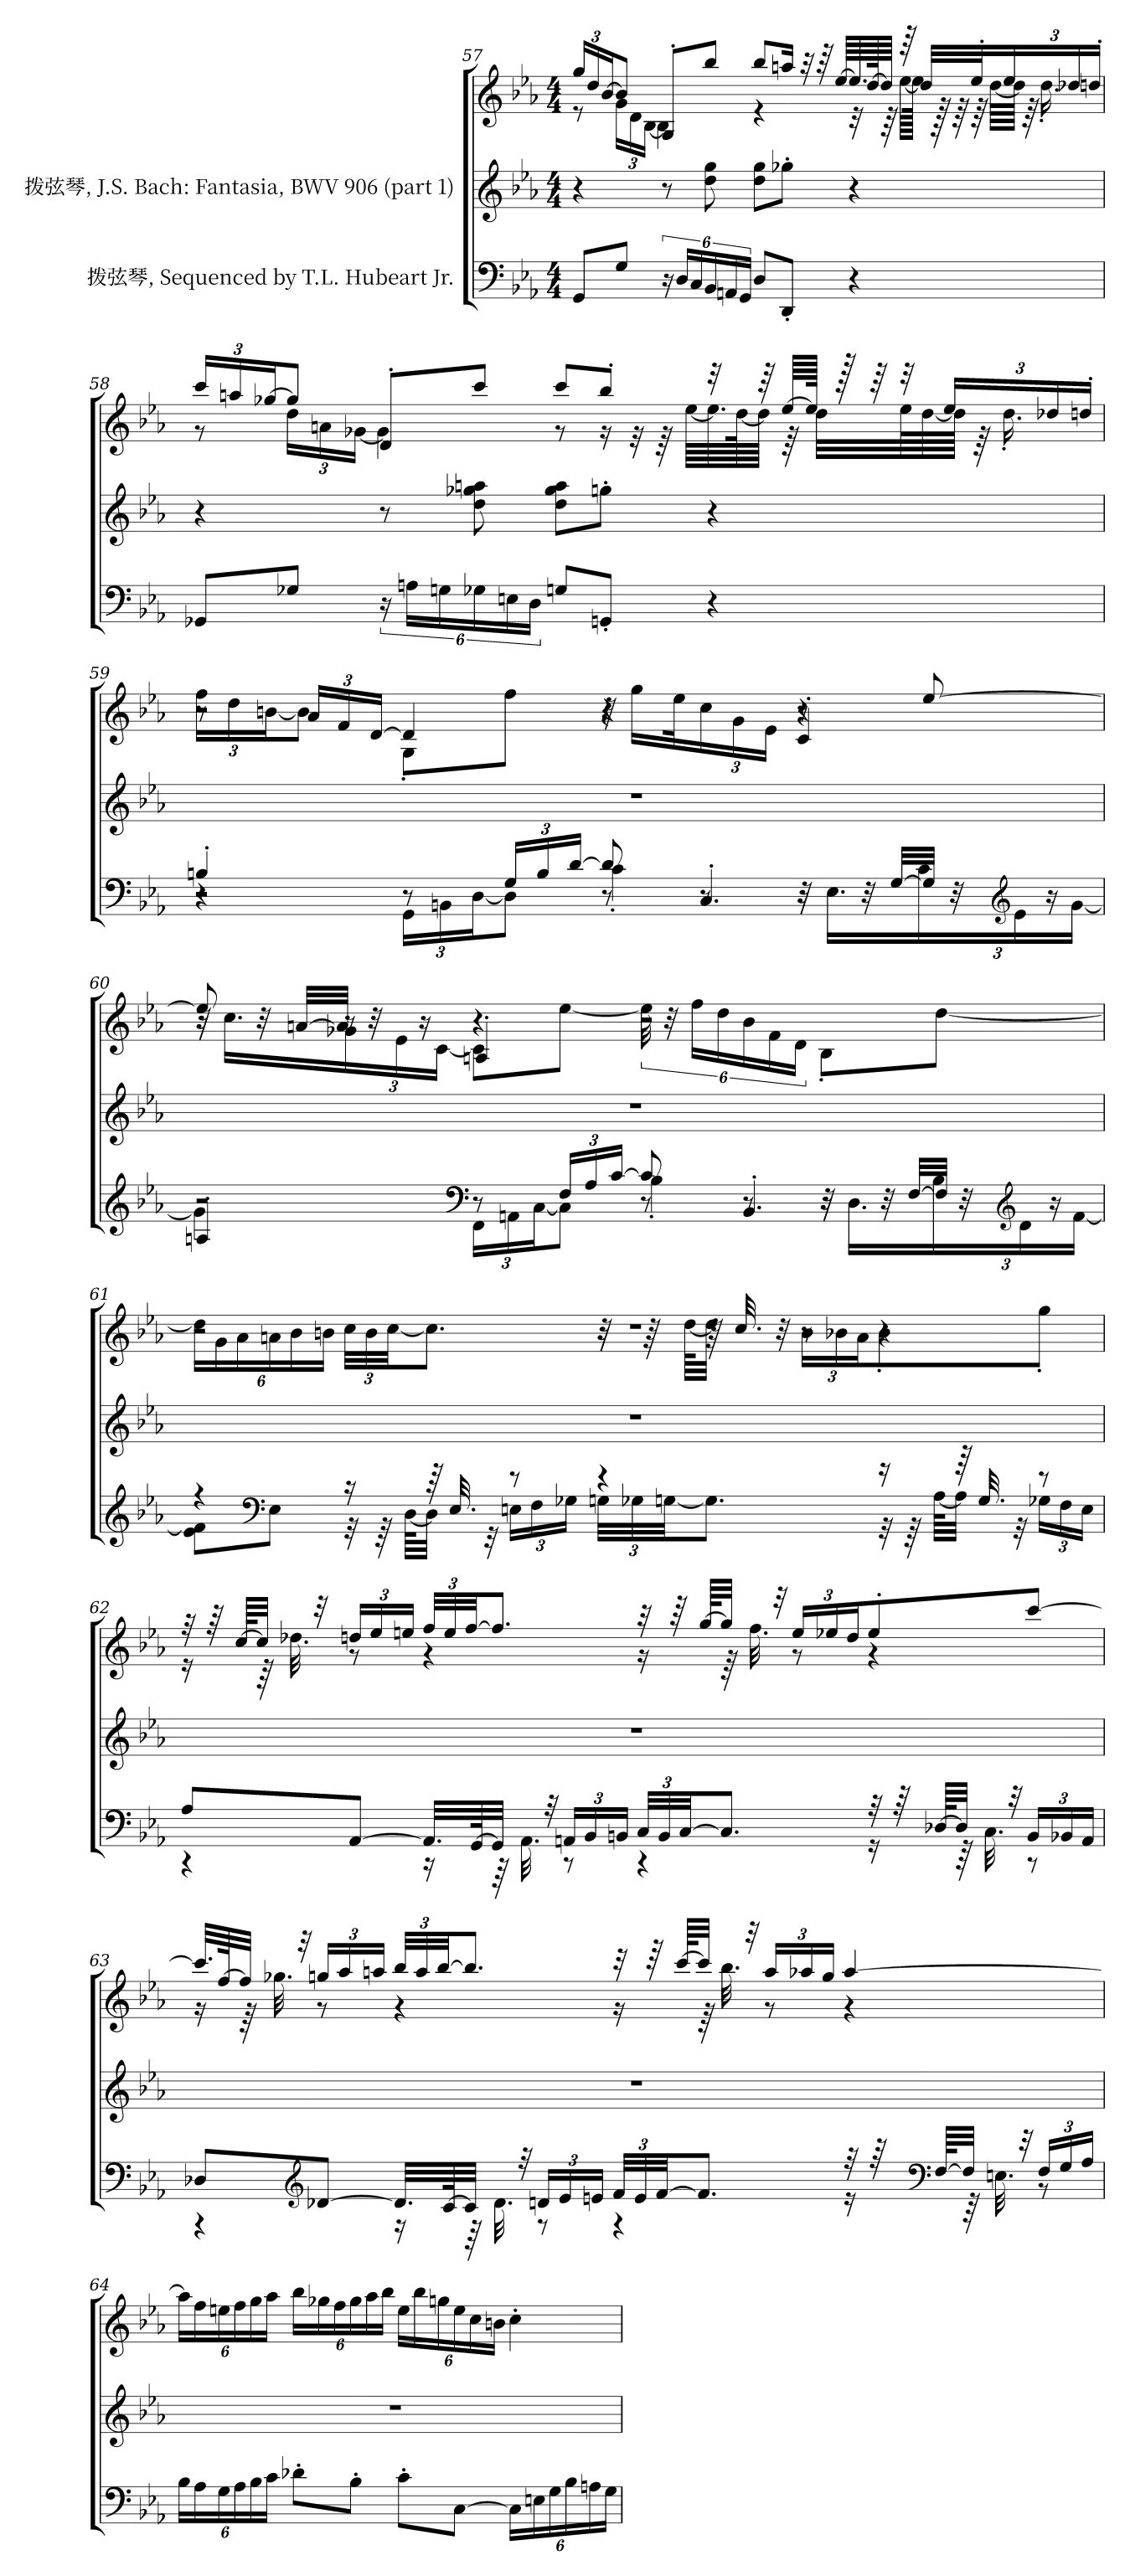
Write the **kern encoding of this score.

**kern	**kern	**kern
*part2	*part1	*part1
*staff3	*staff2	*staff1
*I"拨弦琴, Sequenced by T.L. Hubeart Jr.	*I"拨弦琴, J.S. Bach: Fantasia, BWV 906 (part 1)	*
!!LO:PB:g=z
*clefF4	*clefG2	*clefG2
*k[b-e-a-]	*k[b-e-a-]	*k[b-e-a-]
*M4/4	*M4/4	*M4/4
*	*	*Xbrackettup
=57	=57	=57
*	*	*^
8GG/L	4r	24gg/LL	8r
.	.	24dd/	.
.	.	[24b-/J	.
8G/J	.	8b-/J]	24g\LL
.	.	.	24d\
.	.	.	[24B-\JJ
24r	8r	8G'/L	4B-\]
24D/LL	.	.	.
24C/	.	.	.
*Xbrackettup	*	*	*
24BB-/	8dd\ 8gg\	8bb-/J	.
24AAn/	.	.	.
24GG/JJ	.	.	.
8D/L	8dd\ 8gg\L	8bb-/L	4r
8DD'/J	8gg-X'\J	16aan/Jk	.
.	.	32r	.
.	.	64r	.
.	.	[64ee-/LLLL	.
4r	4r	64.ee-/]	32r
.	.	[128dd/K	.
.	.	64dd/JJJJ]	64r
.	.	64r	[64ee-\LLLL
.	.	32dd/LLL	128ee-\JJJJk]
.	.	.	128r
.	.	.	64r
.	.	32ee-'/J	64r
.	.	.	[64dd\LLLL
.	.	24ee-/	64dd\JJJJ]
.	.	.	64r
.	.	.	16.dd'\
.	.	24dd-X/	.
.	.	24ddn'/JJ	.
!!LO:LB:g=z	!!
=58	=58	=58	=58
8GG-X/L	4r	24ccc/LL	8r
.	.	24aan/	.
.	.	[24gg-X/J	.
8G-X/J	.	8gg-/J]	24dd\LL
.	.	.	24an\
.	.	.	[24g-X\JJ
*brackettup	*	*	*
24r	8r	8d'/L	4g-\]
24An\LL	.	.	.
24Gn\	.	.	.
*Xbrackettup	*	*	*
24G-X\	8dd\ 8gg-X\ 8aan\	8ccc/J	.
24En\	.	.	.
24D\JJ	.	.	.
8Gn/L	8dd\ 8gg-\ 8aa\L	8ccc/L	8r
8GGn'/J	8ggn'\J	8bb-'/J	16r
.	.	.	32r
.	.	.	64r
.	.	.	[64ee-\LLLL
4r	4r	32r	64.ee-\]
.	.	.	[128dd\K
.	.	64r	64dd\JJJJ]
.	.	[64ee-/LLLL	64r
.	.	128ee-/JJJJk]	32dd\LLL
.	.	128r	.
.	.	64r	.
.	.	32r	64ee-\L
.	.	.	[64dd\
.	.	24ee-/LL	64dd\JJJJ]
.	.	.	64r
.	.	.	16.dd'\
.	.	24dd-X/	.
.	.	24ddn'/JJ	.
!!LO:LB:g=z
=59	=59	=59	=59
*^	*	*	*^
*	*^	*	*	*	*
4Bn'/	4r	2r	1r	2r	24ff\LL	8r
.	.	.	.	.	24dd\	.
.	.	.	.	.	[24bn\J	.
.	.	.	.	.	8b\J]	24a-/LL
.	.	.	.	.	.	24f/
.	.	.	.	.	.	[24d/JJ
8r	24GG\LL	.	.	.	8G'\L	4d/]
.	24BBn\	.	.	.	.	.
.	[24D\J	.	.	.	.	.
24G/LL	8D\J]	.	.	.	8ff\J	.
24B/	.	.	.	.	.	.
[24d/JJ	.	.	.	.	.	.
8d/]	4c'\	8r	.	4r	32r	4r
.	.	.	.	.	16gg\LL	.
.	.	.	.	.	32ee-\K	.
8r	.	4.C'/	.	.	24cc\	.
.	.	.	.	.	24g\	.
.	.	.	.	.	24e-\JJ	.
16r	32r	.	.	8r	4r	4c'/
.	16.E-\LL	.	.	.	.	.
32r	.	.	.	.	.	.
[32G/LLL	.	.	.	.	.	.
32G/JJJ]	24c\	.	.	[8ee-/	.	.
32r	.	.	.	.	.	.
*clefG2	*	*	*	*	*	*
.	24e-\	.	.	.	.	.
16r	.	.	.	.	.	.
.	[24g\JJ	.	.	.	.	.
!!LO:LB:g=z	!!	!!
=60	=60	=60	=60	=60	=60	=60
4An'/	4g\]	2r	1r	8ee-/]	32r	16r
.	.	.	.	.	16.cc\LL	.
.	.	.	.	.	.	32r
.	.	.	.	.	.	[32an/LLL
.	.	.	.	8r	24g-X\	32a/JJJ]
.	.	.	.	.	.	32r
.	.	.	.	.	24e-\	.
.	.	.	.	.	.	16r
.	.	.	.	.	[24c\JJ	.
*clefF4	*	*	*	*	*	*
8r	24FF\LL	.	.	4r	8c\L]	4An'/
.	24AAn\	.	.	.	.	.
.	[24C\J	.	.	.	.	.
24F/LL	8C\J]	.	.	.	[8ee-\J	.
24A/	.	.	.	.	.	.
[24c/JJ	.	.	.	.	.	.
*	*	*	*	*	*brackettup	*
8c/]	4B-'\	8r	.	2r	48ee-\]	2r
.	.	.	.	.	48r	.
.	.	.	.	.	24ff\LL	.
.	.	.	.	.	24dd\	.
*	*	*	*	*	*Xbrackettup	*
8r	.	4.BB-'/	.	.	24b-\	.
.	.	.	.	.	24f\	.
.	.	.	.	.	24d\JJ	.
16r	32r	.	.	.	8B-'\L	.
.	16.D\LL	.	.	.	.	.
32r	.	.	.	.	.	.
[32F/LLL	.	.	.	.	.	.
32F/JJJ]	24B-\	.	.	.	[8dd\J	.
32r	.	.	.	.	.	.
*clefG2	*	*	*	*	*	*
.	24d\	.	.	.	.	.
16r	.	.	.	.	.	.
.	[24f\JJ	.	.	.	.	.
*	*v	*v	*	*	*	*
!!LO:PB:g=z	!!	!!
=61	=61	=61	=61	=61	=61
4r	8e-\ 8f\]L	1r	1r	24dd\LL]	2r
.	.	.	.	24g\	.
.	.	.	.	24a-\	.
*clefF4	*	*	*	*	*
.	8E-\J	.	.	24an\	.
.	.	.	.	24b-\	.
.	.	.	.	24bn\JJ	.
16r	32r	.	.	48cc\LLL	.
.	.	.	.	48b\	.
.	64r	.	.	.	.
.	.	.	.	[48cc\JJ	.
.	[64D\KLLL	.	.	.	.
64r	32D\JJJ]	.	.	8.cc\J]	.
32.E-/	.	.	.	.	.
.	32r	.	.	.	.
8r	24En\LL	.	.	.	.
.	24F\	.	.	.	.
.	24G-X\JJ	.	.	.	.
4r	48Gn\LLL	.	.	32r	16r
.	48G-X\	.	.	.	.
.	.	.	.	64r	.
.	[48Gn\JJ	.	.	.	.
.	.	.	.	[64dd\KLLL	.
.	8.G\J]	.	.	32dd\JJJ]	64r
.	.	.	.	.	32.cc/
.	.	.	.	32r	.
.	.	.	.	24b\LL	8r
.	.	.	.	24b-X\	.
.	.	.	.	24a\J	.
16r	32r	.	.	8b-'\	4r
.	64r	.	.	.	.
.	[64A-\KLLL	.	.	.	.
64r	32A-\JJJ]	.	.	.	.
32.G/	.	.	.	.	.
.	32r	.	.	.	.
8r	24G-X\LL	.	.	8gg'\J	.
.	24F\	.	.	.	.
.	24E\JJ	.	.	.	.
*	*	*	*	*v	*v
!!LO:LB:g=z
=62	=62	=62	=62	=62
8A-/L	4r	1r	32r	16r
.	.	.	64r	.
.	.	.	[64cc/KLLL	.
.	.	.	32cc/JJJ]	64r
.	.	.	.	32.dd-X\
.	.	.	32r	.
[8AA-/J	.	.	24ddn/LL	8r
.	.	.	24ee-/	.
.	.	.	24een/JJ	.
32.AA-/LLL]	16r	.	48ff/LLL	4r
.	.	.	48ee/	.
.	.	.	[48ff/JJ	.
[64GG/K	.	.	.	.
32GG/JJJ]	64r	.	8.ff/J]	.
.	32.AA-\	.	.	.
32r	.	.	.	.
24AAn/LL	8r	.	.	.
24BB-/	.	.	.	.
24BBn/JJ	.	.	.	.
48C/LLL	4r	.	32r	16r
48BB/	.	.	.	.
.	.	.	64r	.
[48C/JJ	.	.	.	.
.	.	.	[64gg/KLLL	.
8.C/J]	.	.	32gg/JJJ]	64r
.	.	.	.	32.ff\
.	.	.	32r	.
.	.	.	24ee/LL	8r
.	.	.	24ee-X/	.
.	.	.	24dd/J	.
32r	16r	.	8ee-'/	4r
64r	.	.	.	.
[64D-X/KLLL	.	.	.	.
32D-/JJJ]	64r	.	.	.
.	32.C\	.	.	.
32r	.	.	.	.
24BB/LL	8r	.	[8ccc/J	.
24BB-X/	.	.	.	.
24AA/JJ	.	.	.	.
!!LO:LB:g=z	!!
=63	=63	=63	=63	=63
8D-X/L	4r	1r	32.ccc/LLL]	16r
.	.	.	[64ff/K	.
.	.	.	32ff/JJJ]	64r
.	.	.	.	32.gg-X\
.	.	.	32r	.
*clefG2	*	*	*	*
[8d-X/J	.	.	24ggn/LL	8r
.	.	.	24aa-/	.
.	.	.	24aan/JJ	.
32.d-/LLL]	16r	.	48bb-/LLL	4r
.	.	.	48aa/	.
.	.	.	[48bb-/JJ	.
[64c/K	.	.	.	.
32c/JJJ]	64r	.	8.bb-/J]	.
.	32.d-\	.	.	.
32r	.	.	.	.
24dn/LL	8r	.	.	.
24e-/	.	.	.	.
24en/JJ	.	.	.	.
48f/LLL	4r	.	32r	16r
48e/	.	.	.	.
.	.	.	64r	.
[48f/JJ	.	.	.	.
.	.	.	[64ccc/KLLL	.
8.f/J]	.	.	32ccc/JJJ]	64r
.	.	.	.	32.bb-\
.	.	.	32r	.
.	.	.	24aa/LL	8r
.	.	.	24aa-X/	.
.	.	.	24gg/JJ	.
32r	16r	.	[4aa-/	4r
64r	.	.	.	.
*clefF4	*	*	*	*
[64F/KLLL	.	.	.	.
32F/JJJ]	64r	.	.	.
.	32.En\	.	.	.
32r	.	.	.	.
24F/LL	8r	.	.	.
24G/	.	.	.	.
24A-/JJ	.	.	.	.
*v	*v	*	*v	*v
!!LO:LB:g=z
=64	=64	=64
24B-\LL	1r	24aa-\LL]
24A-\	.	24ff\
24G\	.	24een\
24A-\	.	24ff\
24B-\	.	24gg\
24c\JJ	.	24aa-\JJ
8d-X'\L	.	24bb-\LL
.	.	24gg-X\
.	.	24ff\
8B-'\J	.	24gg-\
.	.	24aa-\
.	.	24bb-\JJ
8c'\L	.	24ee\LL
.	.	24bb-\
.	.	24ggn\
[8C\J	.	24ee\
.	.	24cc\
.	.	24bn\JJ
24C\LL]	.	4cc'\
24En\	.	.
24G\	.	.
24B-\	.	.
24An\	.	.
24G\JJ	.	.
=	=	=
*-	*-	*-
